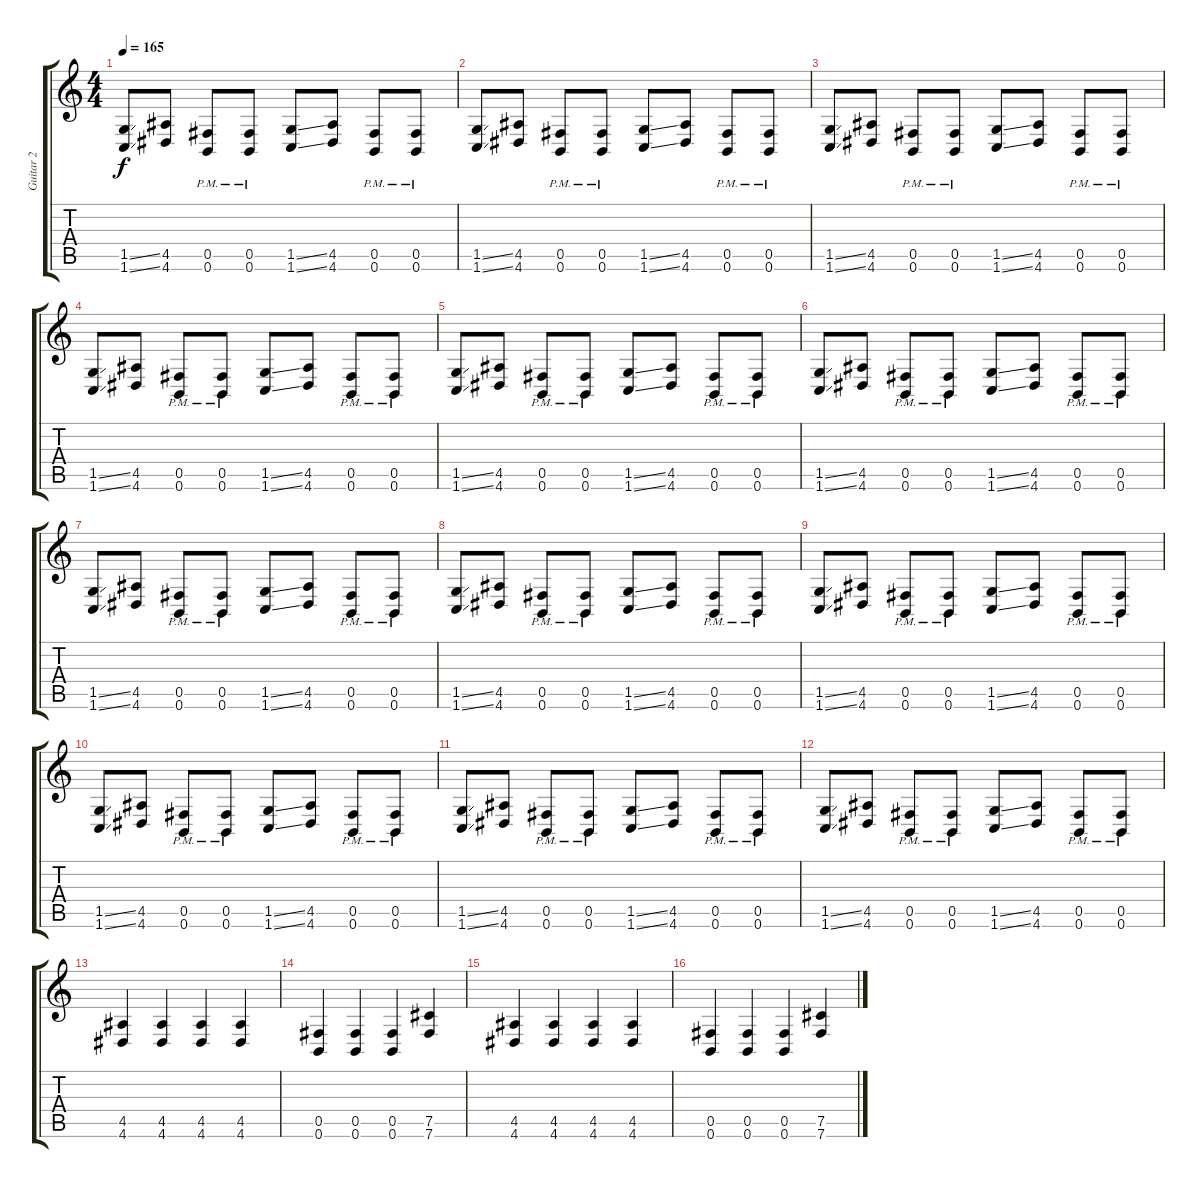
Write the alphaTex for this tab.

\track ("Guitar 2" "Guitar 2") {instrument distortionguitar}
\staff {score tabs}
\tuning (Db4 Ab3 E3 B2 Gb2 B1) {hide}
\ts (4 4)
\tempo 165
\clef g2
\ks c
(1.5{ss} 1.6{ss}).8{dy f} (4.5 4.6).8 (0.5{pm} 0.6).8 (0.5{pm} 0.6).8 (1.5{ss} 1.6{ss}).8 (4.5 4.6).8 (0.5{pm} 0.6).8 (0.5{pm} 0.6).8 |
(1.5{ss} 1.6{ss}).8 (4.5 4.6).8 (0.5{pm} 0.6).8 (0.5{pm} 0.6).8 (1.5{ss} 1.6{ss}).8 (4.5 4.6).8 (0.5{pm} 0.6).8 (0.5{pm} 0.6).8 |
(1.5{ss} 1.6{ss}).8 (4.5 4.6).8 (0.5{pm} 0.6).8 (0.5{pm} 0.6).8 (1.5{ss} 1.6{ss}).8 (4.5 4.6).8 (0.5{pm} 0.6).8 (0.5{pm} 0.6).8 |
(1.5{ss} 1.6{ss}).8 (4.5 4.6).8 (0.5{pm} 0.6).8 (0.5{pm} 0.6).8 (1.5{ss} 1.6{ss}).8 (4.5 4.6).8 (0.5{pm} 0.6).8 (0.5{pm} 0.6).8 |
(1.5{ss} 1.6{ss}).8 (4.5 4.6).8 (0.5{pm} 0.6).8 (0.5{pm} 0.6).8 (1.5{ss} 1.6{ss}).8 (4.5 4.6).8 (0.5{pm} 0.6).8 (0.5{pm} 0.6).8 |
(1.5{ss} 1.6{ss}).8 (4.5 4.6).8 (0.5{pm} 0.6).8 (0.5{pm} 0.6).8 (1.5{ss} 1.6{ss}).8 (4.5 4.6).8 (0.5{pm} 0.6).8 (0.5{pm} 0.6).8 |
(1.5{ss} 1.6{ss}).8 (4.5 4.6).8 (0.5{pm} 0.6).8 (0.5{pm} 0.6).8 (1.5{ss} 1.6{ss}).8 (4.5 4.6).8 (0.5{pm} 0.6).8 (0.5{pm} 0.6).8 |
(1.5{ss} 1.6{ss}).8 (4.5 4.6).8 (0.5{pm} 0.6).8 (0.5{pm} 0.6).8 (1.5{ss} 1.6{ss}).8 (4.5 4.6).8 (0.5{pm} 0.6).8 (0.5{pm} 0.6).8 |
(1.5{ss} 1.6{ss}).8 (4.5 4.6).8 (0.5{pm} 0.6).8 (0.5{pm} 0.6).8 (1.5{ss} 1.6{ss}).8 (4.5 4.6).8 (0.5{pm} 0.6).8 (0.5{pm} 0.6).8 |
(1.5{ss} 1.6{ss}).8 (4.5 4.6).8 (0.5{pm} 0.6).8 (0.5{pm} 0.6).8 (1.5{ss} 1.6{ss}).8 (4.5 4.6).8 (0.5{pm} 0.6).8 (0.5{pm} 0.6).8 |
(1.5{ss} 1.6{ss}).8 (4.5 4.6).8 (0.5{pm} 0.6).8 (0.5{pm} 0.6).8 (1.5{ss} 1.6{ss}).8 (4.5 4.6).8 (0.5{pm} 0.6).8 (0.5{pm} 0.6).8 |
(1.5{ss} 1.6{ss}).8 (4.5 4.6).8 (0.5{pm} 0.6).8 (0.5{pm} 0.6).8 (1.5{ss} 1.6{ss}).8 (4.5 4.6).8 (0.5{pm} 0.6).8 (0.5{pm} 0.6).8 |
(4.5 4.6).4 (4.5 4.6).4 (4.5 4.6).4 (4.5 4.6).4 |
(0.5 0.6).4 (0.5 0.6).4 (0.5 0.6).4 (7.5 7.6).4 |
(4.5 4.6).4 (4.5 4.6).4 (4.5 4.6).4 (4.5 4.6).4 |
(0.5 0.6).4 (0.5 0.6).4 (0.5 0.6).4 (7.5 7.6).4
